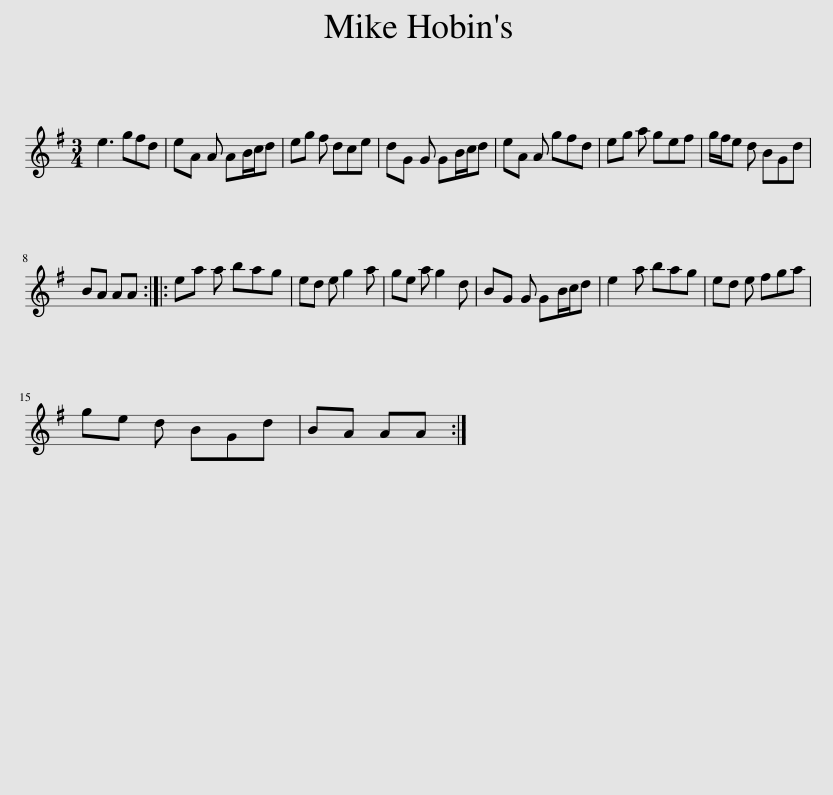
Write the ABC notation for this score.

X:1
L:1/8
M:3/4
I:linebreak $
K:G
V:1 treble
V:1
 e3 gfd | eA A AB/c/d | eg f dce | dG G GB/c/d | eA A gfd | %5
 eg a gef | g/f/e d BGd |$ BA AA :: ea a bag | ed e g2 a | %10
 ge a g2 d | BG G GB/c/d | e2 a bag | ed e fga |$ ge d BGd | %15
 BA AA :| %16
